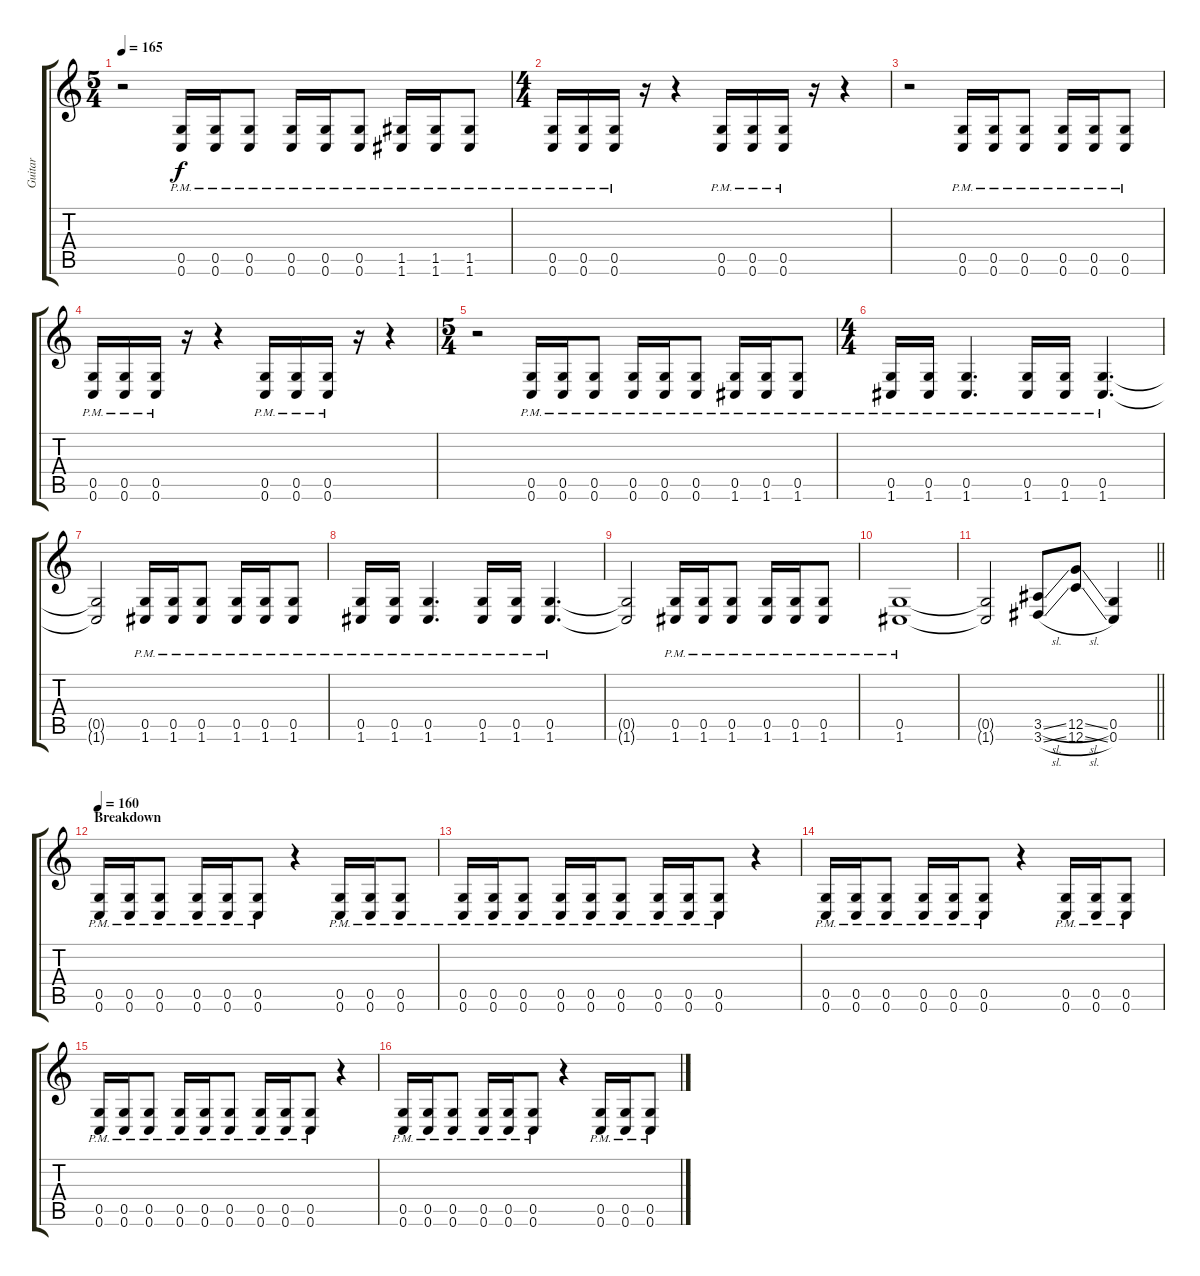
\track ("Guitar" "Guitar") {instrument distortionguitar}
\staff {score tabs}
\tuning (D4 A3 F3 C3 G2 C2) {hide}
\ts (5 4)
\tempo 165
\clef g2
\ks c
r.2{dy f} (0.5{pm} 0.6{pm}).16 (0.5{pm} 0.6{pm}).16 (0.5{pm} 0.6{pm}).8 (0.5{pm} 0.6{pm}).16 (0.5{pm} 0.6{pm}).16 (0.5{pm} 0.6{pm}).8 (1.5{pm} 1.6{pm}).16 (1.5{pm} 1.6{pm}).16 (1.5{pm} 1.6{pm}).8 |
\ts (4 4)
(0.5{pm} 0.6{pm}).16 (0.5{pm} 0.6{pm}).16 (0.5{pm} 0.6{pm}).16 r.16 r.4 (0.5{pm} 0.6{pm}).16 (0.5{pm} 0.6{pm}).16 (0.5{pm} 0.6{pm}).16 r.16 r.4 |
r.2 (0.5{pm} 0.6{pm}).16 (0.5{pm} 0.6{pm}).16 (0.5{pm} 0.6{pm}).8 (0.5{pm} 0.6{pm}).16 (0.5{pm} 0.6{pm}).16 (0.5{pm} 0.6{pm}).8 |
(0.5{pm} 0.6{pm}).16 (0.5{pm} 0.6{pm}).16 (0.5{pm} 0.6{pm}).16 r.16 r.4 (0.5{pm} 0.6{pm}).16 (0.5{pm} 0.6{pm}).16 (0.5{pm} 0.6{pm}).16 r.16 r.4 |
\ts (5 4)
r.2 (0.5{pm} 0.6{pm}).16 (0.5{pm} 0.6{pm}).16 (0.5{pm} 0.6{pm}).8 (0.5{pm} 0.6{pm}).16 (0.5{pm} 0.6{pm}).16 (0.5{pm} 0.6{pm}).8 (0.5{pm} 1.6{pm}).16 (0.5{pm} 1.6{pm}).16 (0.5{pm} 1.6{pm}).8 |
\ts (4 4)
(0.5{pm} 1.6{pm}).16 (0.5{pm} 1.6{pm}).16 (0.5{pm} 1.6{pm}).4{d} (0.5{pm} 1.6{pm}).16 (0.5{pm} 1.6{pm}).16 (0.5{pm} 1.6{pm}).4{d} |
(0.5{t} 1.6{t}).2 (0.5{pm} 1.6{pm}).16 (0.5{pm} 1.6{pm}).16 (0.5{pm} 1.6{pm}).8 (0.5{pm} 1.6{pm}).16 (0.5{pm} 1.6{pm}).16 (0.5{pm} 1.6{pm}).8 |
(0.5{pm} 1.6{pm}).16 (0.5{pm} 1.6{pm}).16 (0.5{pm} 1.6{pm}).4{d} (0.5{pm} 1.6{pm}).16 (0.5{pm} 1.6{pm}).16 (0.5{pm} 1.6{pm}).4{d} |
(0.5{t} 1.6{t}).2 (0.5{pm} 1.6{pm}).16 (0.5{pm} 1.6{pm}).16 (0.5{pm} 1.6{pm}).8 (0.5{pm} 1.6{pm}).16 (0.5{pm} 1.6{pm}).16 (0.5{pm} 1.6{pm}).8 |
(0.5{pm} 1.6{pm}).1 |
\barLineRight lightlight
(0.5{t} 1.6{t}).2 (3.5{sl} 3.6{sl}).8 (12.5{sl} 12.6{sl}).8 (0.5 0.6).4 |
\section ("" "Breakdown")
\tempo 160
(0.5{pm} 0.6{pm}).16 (0.5{pm} 0.6{pm}).16 (0.5{pm} 0.6{pm}).8 (0.5{pm} 0.6{pm}).16 (0.5{pm} 0.6{pm}).16 (0.5{pm} 0.6{pm}).8 r.4 (0.5{pm} 0.6{pm}).16 (0.5{pm} 0.6{pm}).16 (0.5{pm} 0.6{pm}).8 |
(0.5{pm} 0.6{pm}).16 (0.5{pm} 0.6{pm}).16 (0.5{pm} 0.6{pm}).8 (0.5{pm} 0.6{pm}).16 (0.5{pm} 0.6{pm}).16 (0.5{pm} 0.6{pm}).8 (0.5{pm} 0.6{pm}).16 (0.5{pm} 0.6{pm}).16 (0.5{pm} 0.6{pm}).8 r.4 |
(0.5{pm} 0.6{pm}).16 (0.5{pm} 0.6{pm}).16 (0.5{pm} 0.6{pm}).8 (0.5{pm} 0.6{pm}).16 (0.5{pm} 0.6{pm}).16 (0.5{pm} 0.6{pm}).8 r.4 (0.5{pm} 0.6{pm}).16 (0.5{pm} 0.6{pm}).16 (0.5{pm} 0.6{pm}).8 |
(0.5{pm} 0.6{pm}).16 (0.5{pm} 0.6{pm}).16 (0.5{pm} 0.6{pm}).8 (0.5{pm} 0.6{pm}).16 (0.5{pm} 0.6{pm}).16 (0.5{pm} 0.6{pm}).8 (0.5{pm} 0.6{pm}).16 (0.5{pm} 0.6{pm}).16 (0.5{pm} 0.6{pm}).8 r.4 |
(0.5{pm} 0.6{pm}).16 (0.5{pm} 0.6{pm}).16 (0.5{pm} 0.6{pm}).8 (0.5{pm} 0.6{pm}).16 (0.5{pm} 0.6{pm}).16 (0.5{pm} 0.6{pm}).8 r.4 (0.5{pm} 0.6{pm}).16 (0.5{pm} 0.6{pm}).16 (0.5{pm} 0.6{pm}).8
